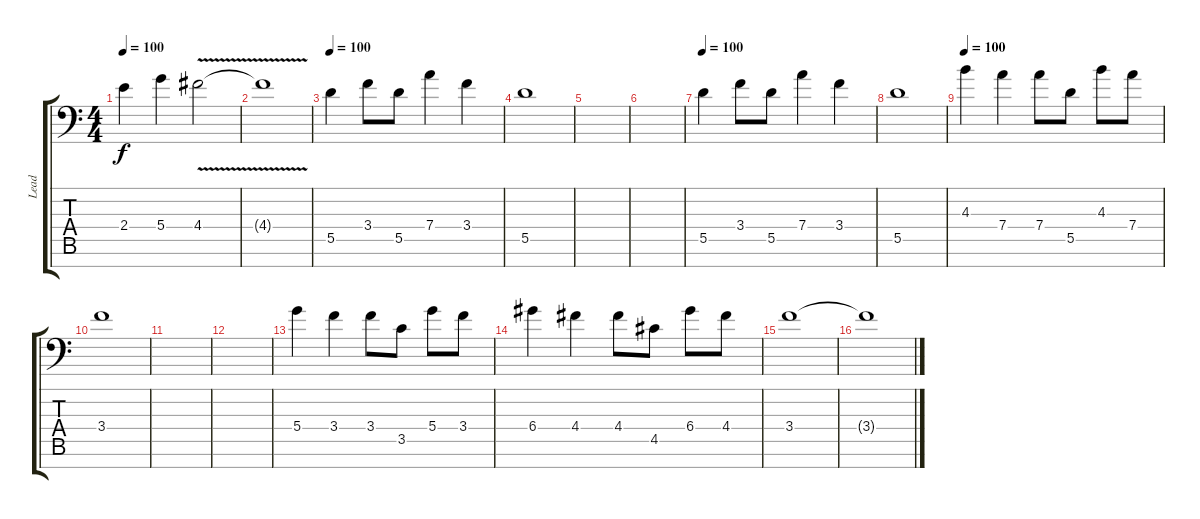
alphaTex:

\track ("Lead" "Lead") {instrument distortionguitar}
\staff {score tabs}
\tuning (E4 B3 G3 D3 A2 E2 C-1) {hide}
\ts (4 4)
\tempo 100
\clef f4
\ks c
2.4.4{dy f} 5.4.4 4.4{v}.2 |
4.4{t}.1 |
\tempo 100
5.5.4 3.4.8 5.5.8 7.4.4 3.4.4 |
5.5.1 |
|
|
\tempo 100
5.5.4 3.4.8 5.5.8 7.4.4 3.4.4 |
5.5.1 |
\tempo 100
4.3.4 7.4.4 7.4.8 5.5.8 4.3.8 7.4.8 |
3.4.1 |
|
|
5.4.4 3.4.4 3.4.8 3.5.8 5.4.8 3.4.8 |
6.4.4 4.4.4 4.4.8 4.5.8 6.4.8 4.4.8 |
3.4.1 |
3.4{t}.1
